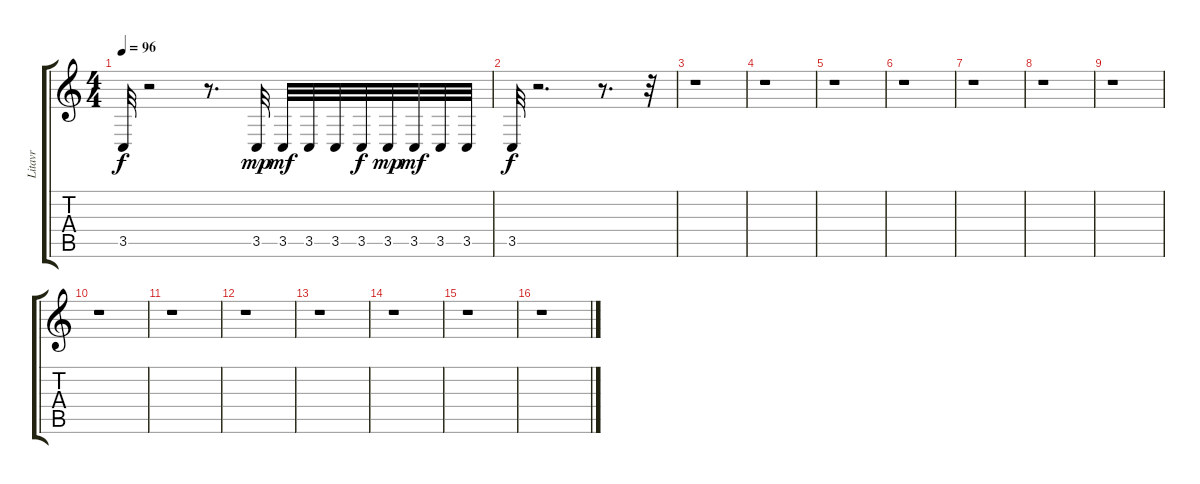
\track ("Litavr" "Litavr") {instrument taikodrum}
\staff {score tabs}
\tuning (E4 B3 G3 D3 A2 E2) {hide}
\ts (4 4)
\tempo 96
\clef g2
\ks c
3.5.32{dy f} r.2 r.8{d} 3.5.32{dy mp} 3.5.32{dy mf} 3.5.32 3.5.32 3.5.32{dy f} 3.5.32{dy mp} 3.5.32{dy mf} 3.5.32 3.5.32 |
3.5.32{dy f} r.2{d} r.8{d} r.32 |
r.1 |
r.1 |
r.1 |
r.1 |
r.1 |
r.1 |
r.1 |
r.1 |
r.1 |
r.1 |
r.1 |
r.1 |
r.1 |
r.1
